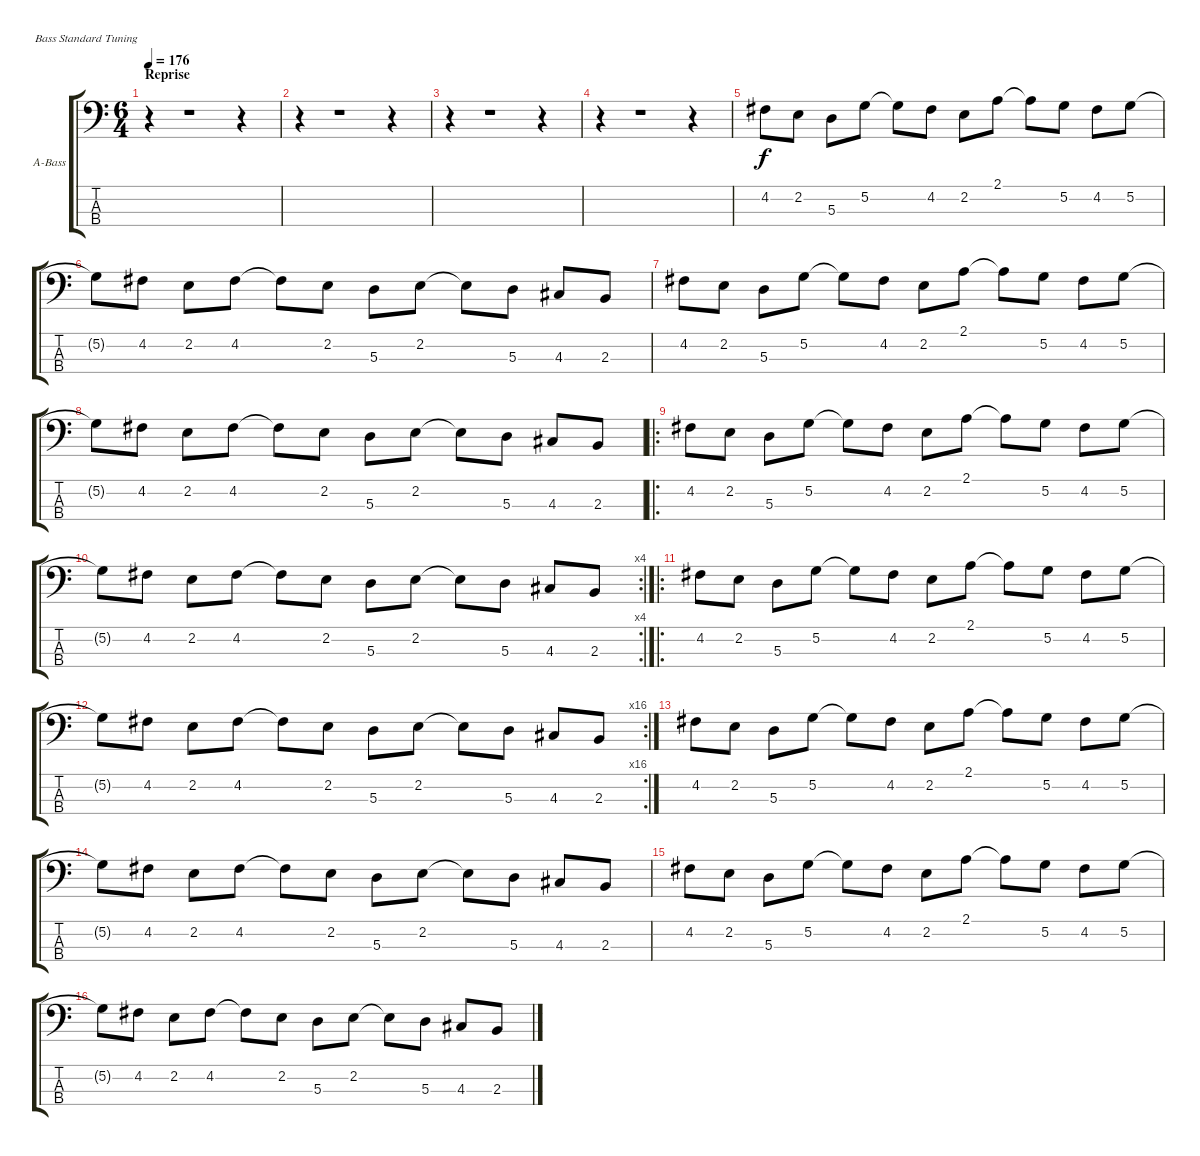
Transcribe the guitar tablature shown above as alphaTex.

\bracketExtendMode groupsimilarinstruments
\firstSystemTrackNameOrientation horizontal
\otherSystemsTrackNameOrientation horizontal
\track ("Bass" "A-Bass") {instrument acousticbass}
\staff {score tabs}
\tuning (G2 D2 A1 E1)
\ts (6 4)
\section ("" "Reprise")
\tempo 176
\clef f4
\ks c
r.4{dy f} r.1 r.4 |
r.4 r.1 r.4 |
r.4 r.1 r.4 |
r.4 r.1 r.4 |
4.2.8 2.2.8 5.3.8 5.2.8 5.2{t}.8 4.2.8 2.2.8 2.1.8 2.1{t}.8 5.2.8 4.2.8 5.2.8 |
5.2{t}.8 4.2.8 2.2.8 4.2.8 4.2{t}.8 2.2.8 5.3.8 2.2.8 2.2{t}.8 5.3.8 4.3.8 2.3.8 |
4.2.8 2.2.8 5.3.8 5.2.8 5.2{t}.8 4.2.8 2.2.8 2.1.8 2.1{t}.8 5.2.8 4.2.8 5.2.8 |
5.2{t}.8 4.2.8 2.2.8 4.2.8 4.2{t}.8 2.2.8 5.3.8 2.2.8 2.2{t}.8 5.3.8 4.3.8 2.3.8 |
\ro
4.2.8 2.2.8 5.3.8 5.2.8 5.2{t}.8 4.2.8 2.2.8 2.1.8 2.1{t}.8 5.2.8 4.2.8 5.2.8 |
\rc 4
5.2{t}.8 4.2.8 2.2.8 4.2.8 4.2{t}.8 2.2.8 5.3.8 2.2.8 2.2{t}.8 5.3.8 4.3.8 2.3.8 |
\ro
4.2.8 2.2.8 5.3.8 5.2.8 5.2{t}.8 4.2.8 2.2.8 2.1.8 2.1{t}.8 5.2.8 4.2.8 5.2.8 |
\rc 16
5.2{t}.8 4.2.8 2.2.8 4.2.8 4.2{t}.8 2.2.8 5.3.8 2.2.8 2.2{t}.8 5.3.8 4.3.8 2.3.8 |
4.2.8 2.2.8 5.3.8 5.2.8 5.2{t}.8 4.2.8 2.2.8 2.1.8 2.1{t}.8 5.2.8 4.2.8 5.2.8 |
5.2{t}.8 4.2.8 2.2.8 4.2.8 4.2{t}.8 2.2.8 5.3.8 2.2.8 2.2{t}.8 5.3.8 4.3.8 2.3.8 |
4.2.8 2.2.8 5.3.8 5.2.8 5.2{t}.8 4.2.8 2.2.8 2.1.8 2.1{t}.8 5.2.8 4.2.8 5.2.8 |
5.2{t}.8 4.2.8 2.2.8 4.2.8 4.2{t}.8 2.2.8 5.3.8 2.2.8 2.2{t}.8 5.3.8 4.3.8 2.3.8
